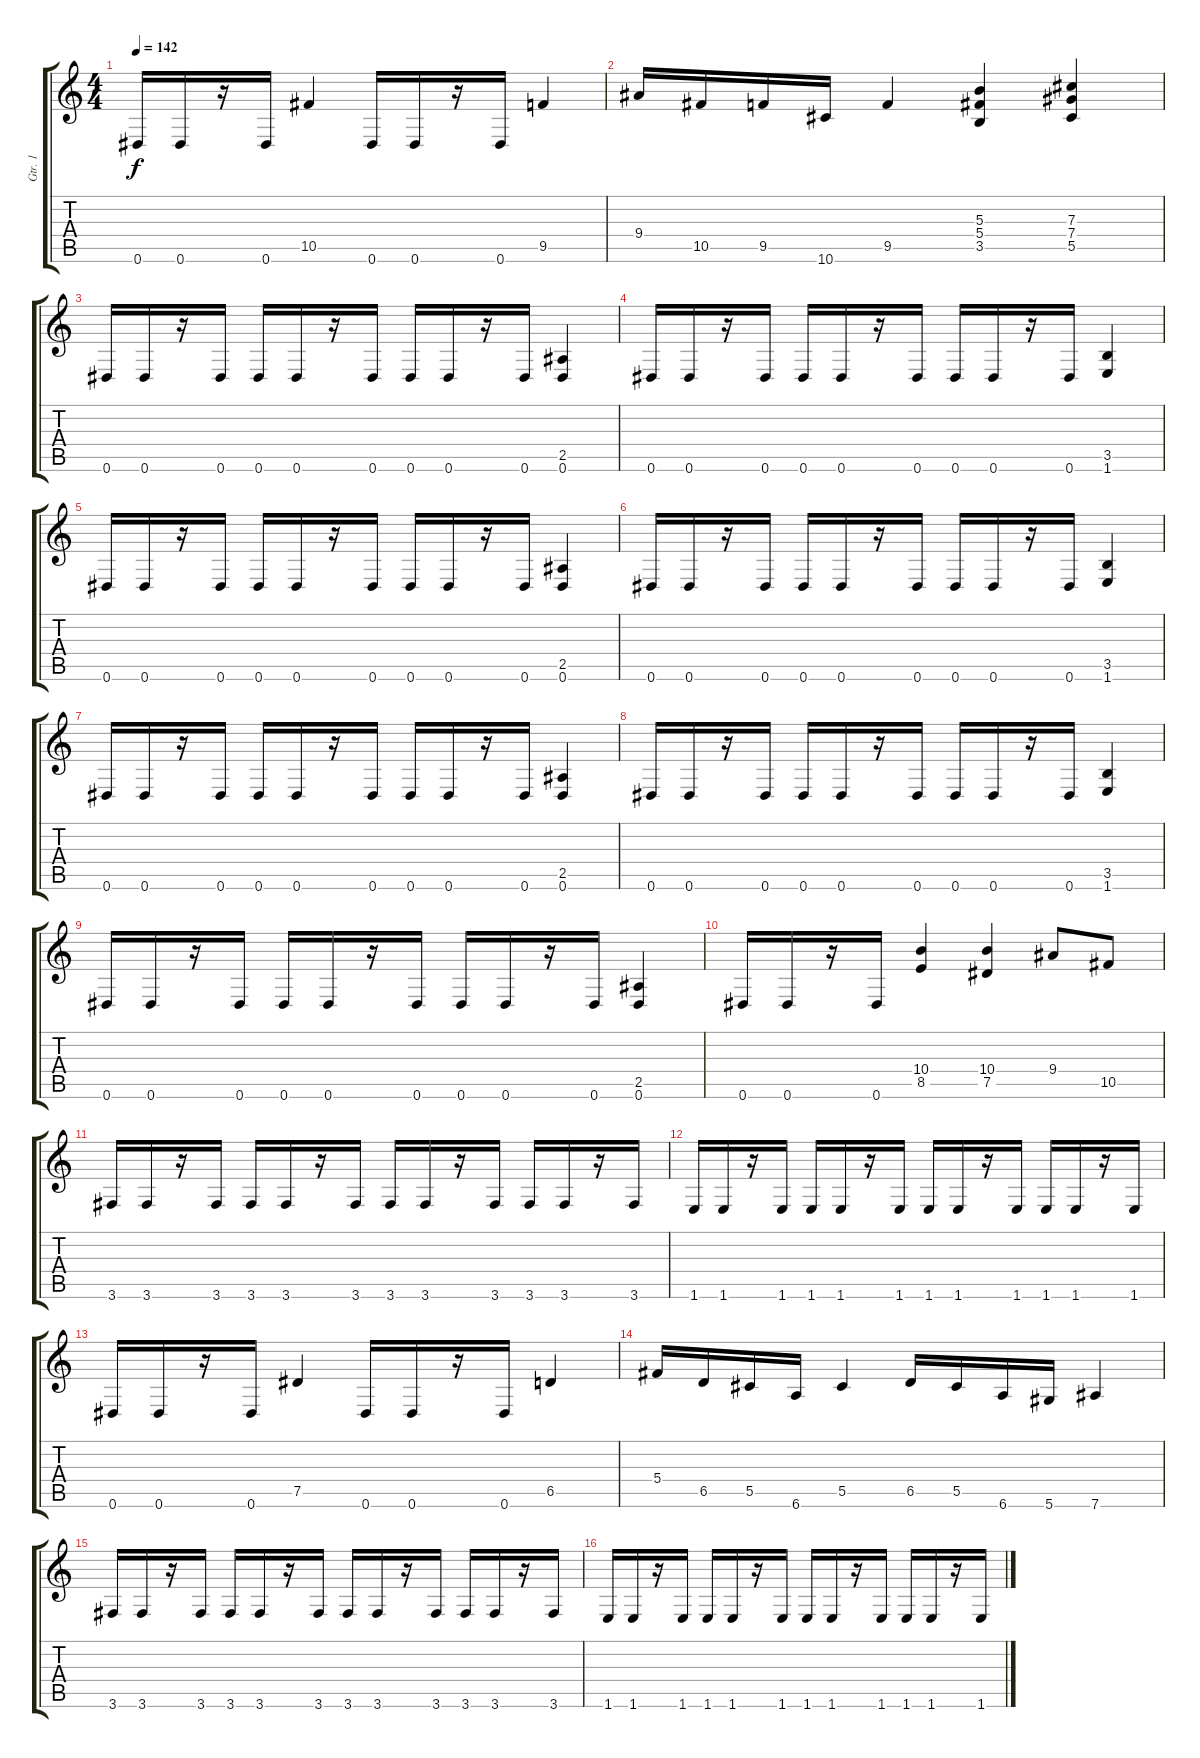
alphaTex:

\track ("Gtr. 1" "Gtr. 1") {instrument overdrivenguitar}
\staff {score tabs}
\tuning (Eb4 Bb3 Gb3 Db3 Ab2 Eb2) {hide}
\ts (4 4)
\tempo 142
\clef g2
\ks c
0.6.16{dy f} 0.6.16 r.16 0.6.16 10.5.4 0.6.16 0.6.16 r.16 0.6.16 9.5.4 |
9.4.16 10.5.16 9.5.16 10.6.16 9.5.4 (5.3 5.4 3.5).4 (7.3 7.4 5.5).4 |
0.6.16 0.6.16 r.16 0.6.16 0.6.16 0.6.16 r.16 0.6.16 0.6.16 0.6.16 r.16 0.6.16 (2.5 0.6).4 |
0.6.16 0.6.16 r.16 0.6.16 0.6.16 0.6.16 r.16 0.6.16 0.6.16 0.6.16 r.16 0.6.16 (3.5 1.6).4 |
0.6.16 0.6.16 r.16 0.6.16 0.6.16 0.6.16 r.16 0.6.16 0.6.16 0.6.16 r.16 0.6.16 (2.5 0.6).4 |
0.6.16 0.6.16 r.16 0.6.16 0.6.16 0.6.16 r.16 0.6.16 0.6.16 0.6.16 r.16 0.6.16 (3.5 1.6).4 |
0.6.16 0.6.16 r.16 0.6.16 0.6.16 0.6.16 r.16 0.6.16 0.6.16 0.6.16 r.16 0.6.16 (2.5 0.6).4 |
0.6.16 0.6.16 r.16 0.6.16 0.6.16 0.6.16 r.16 0.6.16 0.6.16 0.6.16 r.16 0.6.16 (3.5 1.6).4 |
0.6.16 0.6.16 r.16 0.6.16 0.6.16 0.6.16 r.16 0.6.16 0.6.16 0.6.16 r.16 0.6.16 (2.5 0.6).4 |
0.6.16 0.6.16 r.16 0.6.16 (10.4 8.5).4 (10.4 7.5).4 9.4.8 10.5.8 |
3.6.16 3.6.16 r.16 3.6.16 3.6.16 3.6.16 r.16 3.6.16 3.6.16 3.6.16 r.16 3.6.16 3.6.16 3.6.16 r.16 3.6.16 |
1.6.16 1.6.16 r.16 1.6.16 1.6.16 1.6.16 r.16 1.6.16 1.6.16 1.6.16 r.16 1.6.16 1.6.16 1.6.16 r.16 1.6.16 |
0.6.16 0.6.16 r.16 0.6.16 7.5.4 0.6.16 0.6.16 r.16 0.6.16 6.5.4 |
5.4.16 6.5.16 5.5.16 6.6.16 5.5.4 6.5.16 5.5.16 6.6.16 5.6.16 7.6.4 |
3.6.16 3.6.16 r.16 3.6.16 3.6.16 3.6.16 r.16 3.6.16 3.6.16 3.6.16 r.16 3.6.16 3.6.16 3.6.16 r.16 3.6.16 |
1.6.16 1.6.16 r.16 1.6.16 1.6.16 1.6.16 r.16 1.6.16 1.6.16 1.6.16 r.16 1.6.16 1.6.16 1.6.16 r.16 1.6.16
